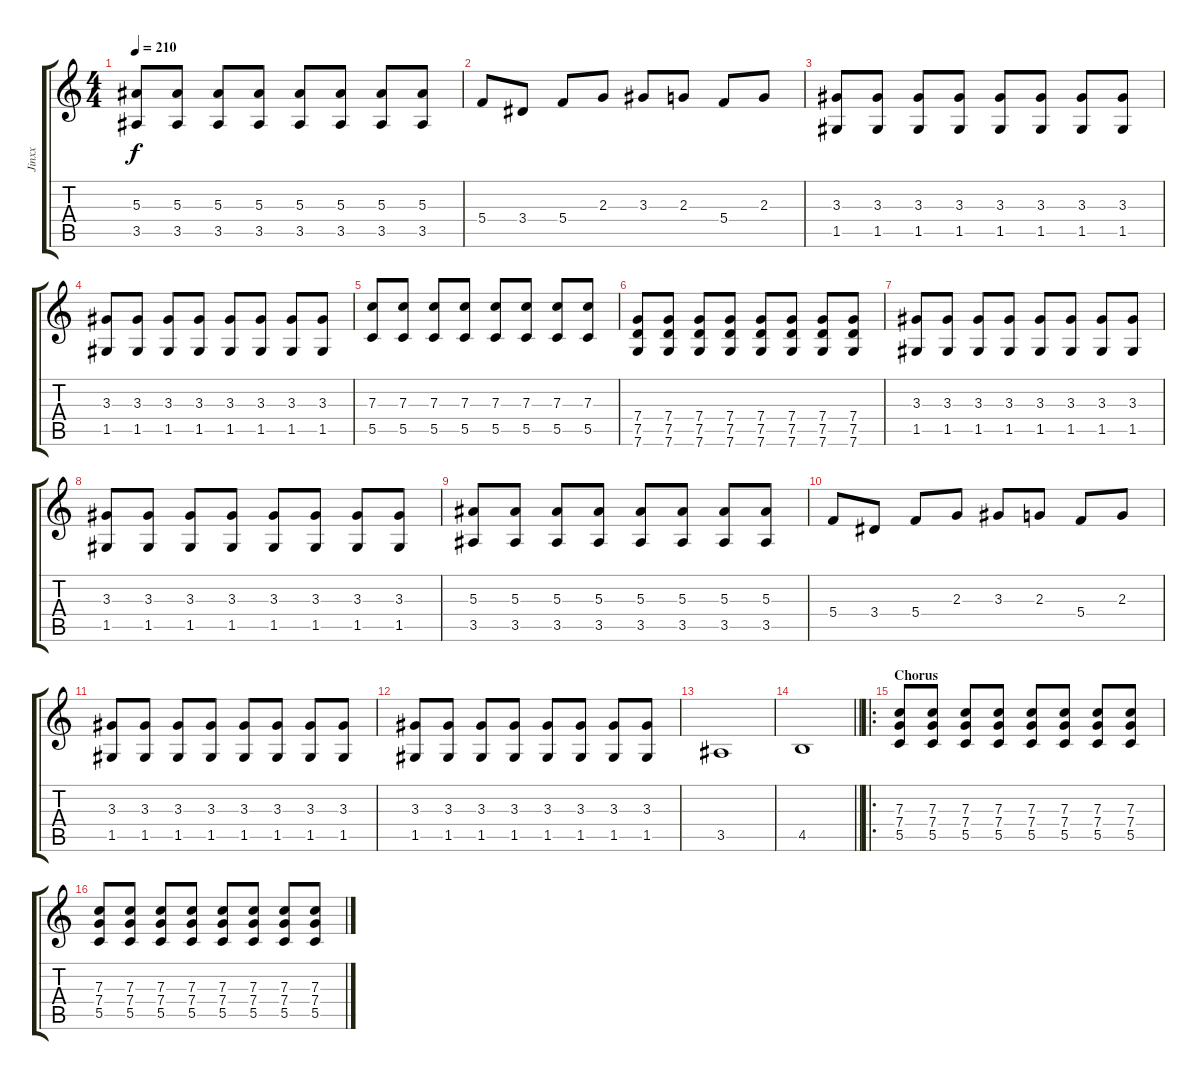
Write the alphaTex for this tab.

\track ("Jinxx" "Jinxx") {instrument distortionguitar}
\staff {score tabs}
\tuning (D4 A3 F3 C3 G2 C2) {hide}
\ts (4 4)
\tempo 210
\clef g2
\ks c
(5.3 3.5).8{dy f} (5.3 3.5).8 (5.3 3.5).8 (5.3 3.5).8 (5.3 3.5).8 (5.3 3.5).8 (5.3 3.5).8 (5.3 3.5).8 |
5.4.8 3.4.8 5.4.8 2.3.8 3.3.8 2.3.8 5.4.8 2.3.8 |
(3.3 1.5).8 (3.3 1.5).8 (3.3 1.5).8 (3.3 1.5).8 (3.3 1.5).8 (3.3 1.5).8 (3.3 1.5).8 (3.3 1.5).8 |
(3.3 1.5).8 (3.3 1.5).8 (3.3 1.5).8 (3.3 1.5).8 (3.3 1.5).8 (3.3 1.5).8 (3.3 1.5).8 (3.3 1.5).8 |
(7.3 5.5).8 (7.3 5.5).8 (7.3 5.5).8 (7.3 5.5).8 (7.3 5.5).8 (7.3 5.5).8 (7.3 5.5).8 (7.3 5.5).8 |
(7.4 7.5 7.6).8 (7.4 7.5 7.6).8 (7.4 7.5 7.6).8 (7.4 7.5 7.6).8 (7.4 7.5 7.6).8 (7.4 7.5 7.6).8 (7.4 7.5 7.6).8 (7.4 7.5 7.6).8 |
(3.3 1.5).8 (3.3 1.5).8 (3.3 1.5).8 (3.3 1.5).8 (3.3 1.5).8 (3.3 1.5).8 (3.3 1.5).8 (3.3 1.5).8 |
(3.3 1.5).8 (3.3 1.5).8 (3.3 1.5).8 (3.3 1.5).8 (3.3 1.5).8 (3.3 1.5).8 (3.3 1.5).8 (3.3 1.5).8 |
(5.3 3.5).8 (5.3 3.5).8 (5.3 3.5).8 (5.3 3.5).8 (5.3 3.5).8 (5.3 3.5).8 (5.3 3.5).8 (5.3 3.5).8 |
5.4.8 3.4.8 5.4.8 2.3.8 3.3.8 2.3.8 5.4.8 2.3.8 |
(3.3 1.5).8 (3.3 1.5).8 (3.3 1.5).8 (3.3 1.5).8 (3.3 1.5).8 (3.3 1.5).8 (3.3 1.5).8 (3.3 1.5).8 |
(3.3 1.5).8 (3.3 1.5).8 (3.3 1.5).8 (3.3 1.5).8 (3.3 1.5).8 (3.3 1.5).8 (3.3 1.5).8 (3.3 1.5).8 |
3.5.1 |
\barLineRight lightlight
4.5.1 |
\ro
\section ("" "Chorus")
(7.3 7.4 5.5).8 (7.3 7.4 5.5).8 (7.3 7.4 5.5).8 (7.3 7.4 5.5).8 (7.3 7.4 5.5).8 (7.3 7.4 5.5).8 (7.3 7.4 5.5).8 (7.3 7.4 5.5).8 |
(7.3 7.4 5.5).8 (7.3 7.4 5.5).8 (7.3 7.4 5.5).8 (7.3 7.4 5.5).8 (7.3 7.4 5.5).8 (7.3 7.4 5.5).8 (7.3 7.4 5.5).8 (7.3 7.4 5.5).8
